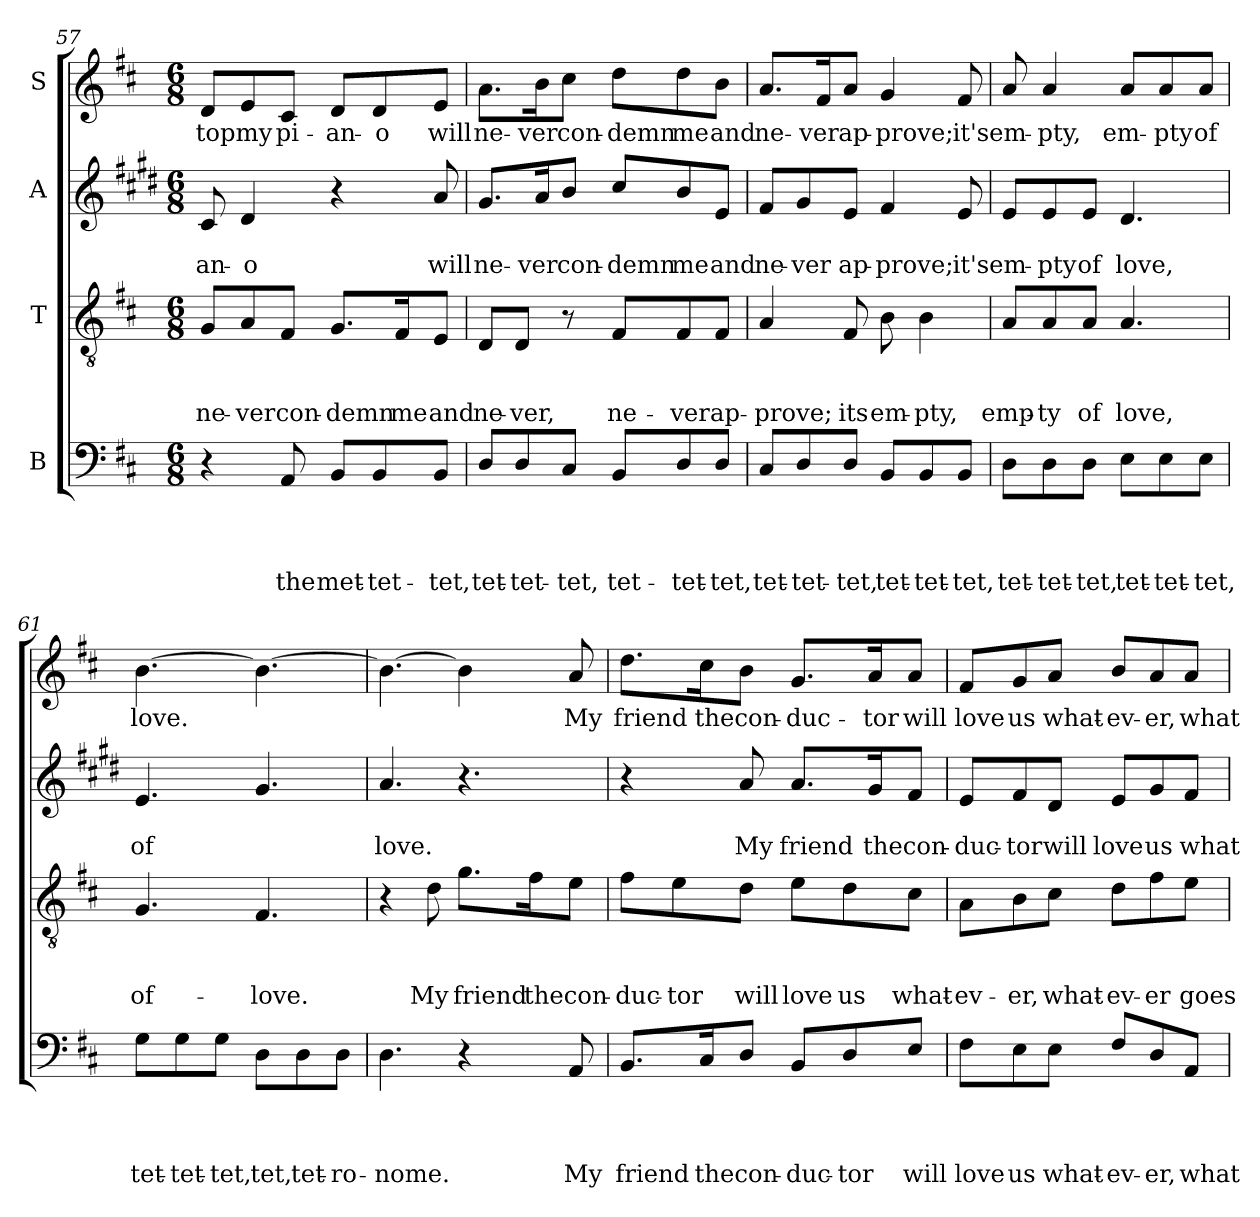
**kern	**text	**text	**text	**text	**kern	**text	**text	**text	**kern	**text	**text	**kern	**text
*part4	*part4	*part4	*part4	*part4	*part3	*part3	*part3	*part3	*part2	*part2	*part2	*part1	*part1
*staff4	*staff4	*staff4	*staff4	*staff4	*staff3	*staff3	*staff3	*staff3	*staff2	*staff2	*staff2	*staff1	*staff1
*I"B	*	*	*	*	*I"T	*	*	*	*I"A	*	*	*I"S	*
*clefF4	*	*	*	*	*clefGv2	*	*	*	*clefG2	*	*	*clefG2	*
*	*	*	*	*	*	*	*	*	*ITrd1c2	*	*	*	*
*k[f#c#]	*	*	*	*	*k[f#c#]	*	*	*	*k[f#c#]	*	*	*k[f#c#]	*
*D:	*	*	*	*	*D:	*	*	*	*D:	*	*	*D:	*
*M6/8	*	*	*	*	*M6/8	*	*	*	*M6/8	*	*	*M6/8	*
=57	=57	=57	=57	=57	=57	=57	=57	=57	=57	=57	=57	=57	=57
!	!	!	!	!	!	!	!	!LO:LY:b	!	!	!LO:LY:b	!	!LO:LY:b
4r	.	.	.	.	8G/L	.	.	ne-	8B/	.	-an-	8d/L	-top
!	!	!	!	!	!	!	!	!LO:LY:b	!	!	!LO:LY:b	!	!LO:LY:b
.	.	.	.	.	8A/	.	.	-ver	4c#/	.	-o	8e/	my
!	!	!	!	!LO:LY:b	!	!	!	!LO:LY:b	!	!	!	!	!LO:LY:b
8AA/	.	.	.	the	8F#/J	.	.	con-	.	.	.	8c#/J	pi-
!	!	!	!	!LO:LY:b	!	!	!	!LO:LY:b	!	!	!	!	!LO:LY:b
8BB/L	.	.	.	met-	8.G/L	.	.	-demn	4r	.	.	8d/L	-an-
!	!	!	!	!LO:LY:b	!	!	!	!	!	!	!	!	!LO:LY:b
8BB/	.	.	.	-tet-	.	.	.	.	.	.	.	8d/	-o
!	!	!	!	!	!	!	!	!LO:LY:b	!	!	!	!	!
.	.	.	.	.	16F#/k	.	.	me	.	.	.	.	.
!	!	!	!	!LO:LY:b	!	!	!	!LO:LY:b	!	!	!LO:LY:b	!	!LO:LY:b
8BB/J	.	.	.	-tet,	8E/J	.	.	and	8g/	.	will	8e/J	will
=58	=58	=58	=58	=58	=58	=58	=58	=58	=58	=58	=58	=58	=58
!	!	!	!	!LO:LY:b	!	!	!	!LO:LY:b	!	!	!LO:LY:b	!	!LO:LY:b
8D/L	.	.	.	tet-	8D/L	.	.	ne-	8.f#/L	.	ne-	8.a\L	ne-
!	!	!	!	!LO:LY:b	!	!	!	!LO:LY:b	!	!	!	!	!
8D/	.	.	.	-tet-	8D/J	.	.	-ver,	.	.	.	.	.
!	!	!	!	!	!	!	!	!	!	!	!LO:LY:b	!	!LO:LY:b
.	.	.	.	.	.	.	.	.	16g/k	.	-ver	16b\k	-ver
!	!	!	!	!LO:LY:b	!	!	!	!	!	!	!LO:LY:b	!	!LO:LY:b
8C#/J	.	.	.	-tet,	8r	.	.	.	8a/J	.	con-	8cc#\J	con-
!	!	!	!	!LO:LY:b	!	!	!	!LO:LY:b	!	!	!LO:LY:b	!	!LO:LY:b
8BB/L	.	.	.	tet-	8F#/L	.	.	ne-	8b/L	.	-demn	8dd\L	-demn
!	!	!	!	!LO:LY:b	!	!	!	!LO:LY:b	!	!	!LO:LY:b	!	!LO:LY:b
8D/	.	.	.	-tet-	8F#/	.	.	-ver	8a/	.	me	8dd\	me
!	!	!	!	!LO:LY:b	!	!	!	!LO:LY:b	!	!	!LO:LY:b	!	!LO:LY:b
8D/J	.	.	.	-tet,	8F#/J	.	.	ap-	8d/J	.	and	8b\J	and
=59	=59	=59	=59	=59	=59	=59	=59	=59	=59	=59	=59	=59	=59
!	!	!	!	!LO:LY:b	!	!	!	!LO:LY:b	!	!	!LO:LY:b	!	!LO:LY:b
8C#/L	.	.	.	tet-	4A/	.	.	-prove;	8e/L	.	ne-	8.a/L	ne-
!	!	!	!	!LO:LY:b	!	!	!	!	!	!	!LO:LY:b	!	!
8D/	.	.	.	-tet-	.	.	.	.	8f#/	.	-ver	.	.
!	!	!	!	!	!	!	!	!	!	!	!	!	!LO:LY:b
.	.	.	.	.	.	.	.	.	.	.	.	16f#/k	-ver
!	!	!	!	!LO:LY:b	!	!	!	!LO:LY:b	!	!	!LO:LY:b	!	!LO:LY:b
8D/J	.	.	.	-tet,	8F#/	.	.	its	8d/J	.	ap-	8a/J	ap-
!	!	!	!	!LO:LY:b	!	!	!	!LO:LY:b	!	!	!LO:LY:b	!	!LO:LY:b
8BB/L	.	.	.	tet-	8B\	.	.	em-	4e/	.	-prove;	4g/	-prove;
!	!	!	!	!LO:LY:b	!	!	!	!LO:LY:b	!	!	!	!	!
8BB/	.	.	.	-tet-	4B\	.	.	-pty,	.	.	.	.	.
!	!	!	!	!LO:LY:b	!	!	!	!	!	!	!LO:LY:b	!	!LO:LY:b
8BB/J	.	.	.	-tet,	.	.	.	.	8d/	.	it's	8f#/	it's
!!LO:LB:g=z
=60	=60	=60	=60	=60	=60	=60	=60	=60	=60	=60	=60	=60	=60
!	!	!	!	!LO:LY:b	!	!	!	!LO:LY:b	!	!	!LO:LY:b	!	!LO:LY:b
8D\L	.	.	.	tet-	8A/L	.	.	emp-	8d/L	.	em-	8a/	em-
!	!	!	!	!LO:LY:b	!	!	!	!LO:LY:b	!	!	!LO:LY:b	!	!LO:LY:b
8D\	.	.	.	-tet-	8A/	.	.	-ty	8d/	.	-pty	4a/	-pty,
!	!	!	!	!LO:LY:b	!	!	!	!LO:LY:b	!	!	!LO:LY:b	!	!
8D\J	.	.	.	-tet,	8A/J	.	.	of	8d/J	.	of	.	.
!	!	!	!	!LO:LY:b	!	!	!	!LO:LY:b	!	!	!LO:LY:b	!	!LO:LY:b
8E\L	.	.	.	tet-	4.A/	.	.	love,	4.c#/	.	love,	8a/L	em-
!	!	!	!	!LO:LY:b	!	!	!	!	!	!	!	!	!LO:LY:b
8E\	.	.	.	-tet-	.	.	.	.	.	.	.	8a/	-pty
!	!	!	!	!LO:LY:b	!	!	!	!	!	!	!	!	!LO:LY:b
8E\J	.	.	.	-tet,	.	.	.	.	.	.	.	8a/J	of
=61	=61	=61	=61	=61	=61	=61	=61	=61	=61	=61	=61	=61	=61
!	!	!	!	!LO:LY:b	!	!	!	!LO:LY:b	!	!	!LO:LY:b	!	!LO:LY:b
8G\L	.	.	.	tet-	4.G/	.	.	of-	4.d/	.	of	[4.b\	love.
!	!	!	!	!LO:LY:b	!	!	!	!	!	!	!	!	!
8G\	.	.	.	-tet-	.	.	.	.	.	.	.	.	.
!	!	!	!	!LO:LY:b	!	!	!	!	!	!	!	!	!
8G\J	.	.	.	-tet,	.	.	.	.	.	.	.	.	.
!	!	!	!	!LO:LY:b	!	!	!	!LO:LY:b	!	!	!	!	!
8D\L	.	.	.	tet,	4.F#/	.	.	-love.	4.f#/	.	.	4.b\_	.
!	!	!	!	!LO:LY:b	!	!	!	!	!	!	!	!	!
8D\	.	.	.	tet-	.	.	.	.	.	.	.	.	.
!	!	!	!	!LO:LY:b	!	!	!	!	!	!	!	!	!
8D\J	.	.	.	-ro-	.	.	.	.	.	.	.	.	.
=62	=62	=62	=62	=62	=62	=62	=62	=62	=62	=62	=62	=62	=62
!	!	!	!	!LO:LY:b	!	!	!	!	!	!	!LO:LY:b	!	!
4.D\	.	.	.	-nome.	4r	.	.	.	4.g/	.	love.	4.b\_	.
!	!	!	!	!	!	!	!	!LO:LY:b	!	!	!	!	!
.	.	.	.	.	8d\	.	.	My	.	.	.	.	.
!	!	!	!	!	!	!	!	!LO:LY:b	!	!	!	!	!
4r	.	.	.	.	8.g\L	.	.	friend	4.r	.	.	4b\]	.
!	!	!	!	!	!	!	!	!LO:LY:b	!	!	!	!	!
.	.	.	.	.	16f#\k	.	.	the	.	.	.	.	.
!	!	!	!	!LO:LY:b	!	!	!	!LO:LY:b	!	!	!	!	!LO:LY:b
8AA/	.	.	.	My	8e\J	.	.	con-	.	.	.	8a/	My
=63	=63	=63	=63	=63	=63	=63	=63	=63	=63	=63	=63	=63	=63
!	!	!	!	!LO:LY:b	!	!	!	!LO:LY:b	!	!	!	!	!LO:LY:b
8.BB/L	.	.	.	friend	8f#\L	.	.	-duc-	4r	.	.	8.dd\L	friend
!	!	!	!	!	!	!	!	!LO:LY:b	!	!	!	!	!
.	.	.	.	.	8e\	.	.	-tor	.	.	.	.	.
!	!	!	!	!LO:LY:b	!	!	!	!	!	!	!	!	!LO:LY:b
16C#/k	.	.	.	the	.	.	.	.	.	.	.	16cc#\k	the
!	!	!	!	!LO:LY:b	!	!	!	!LO:LY:b	!	!	!LO:LY:b	!	!LO:LY:b
8D/J	.	.	.	con-	8d\J	.	.	will	8g/	.	My	8b\J	con-
!	!	!	!	!LO:LY:b	!	!	!	!LO:LY:b	!	!	!LO:LY:b	!	!LO:LY:b
8BB/L	.	.	.	-duc-	8e\L	.	.	love	8.g/L	.	friend	8.g/L	-duc-
!	!	!	!	!LO:LY:b	!	!	!	!LO:LY:b	!	!	!	!	!
8D/	.	.	.	-tor	8d\	.	.	us	.	.	.	.	.
!	!	!	!	!	!	!	!	!	!	!	!LO:LY:b	!	!LO:LY:b
.	.	.	.	.	.	.	.	.	16f#/k	.	the	16a/k	-tor
!	!	!	!	!LO:LY:b	!	!	!	!LO:LY:b	!	!	!LO:LY:b	!	!LO:LY:b
8E/J	.	.	.	will	8c#\J	.	.	what-	8e/J	.	con-	8a/J	will
!!LO:PB:g=z
=64	=64	=64	=64	=64	=64	=64	=64	=64	=64	=64	=64	=64	=64
!	!	!	!	!LO:LY:b	!	!	!	!LO:LY:b	!	!	!LO:LY:b	!	!LO:LY:b
8F#\L	.	.	.	love	8A\L	.	.	-ev-	8d/L	.	-duc-	8f#/L	love
!	!	!	!	!LO:LY:b	!	!	!	!LO:LY:b	!	!	!LO:LY:b	!	!LO:LY:b
8E\	.	.	.	us	8B\	.	.	-er,	8e/	.	-tor	8g/	us
!	!	!	!	!LO:LY:b	!	!	!	!LO:LY:b	!	!	!LO:LY:b	!	!LO:LY:b
8E\J	.	.	.	what-	8c#\J	.	.	what-	8c#/J	.	will	8a/J	what-
!	!	!	!	!LO:LY:b	!	!	!	!LO:LY:b	!	!	!LO:LY:b	!	!LO:LY:b
8F#/L	.	.	.	-ev-	8d\L	.	.	-ev-	8d/L	.	love	8b/L	-ev-
!	!	!	!	!LO:LY:b	!	!	!	!LO:LY:b	!	!	!LO:LY:b	!	!LO:LY:b
8D/	.	.	.	-er,	8f#\	.	.	-er	8f#/	.	us	8a/	-er,
!	!	!	!	!LO:LY:b	!	!	!	!LO:LY:b	!	!	!LO:LY:b	!	!LO:LY:b
8AA/J	.	.	.	what-	8e\J	.	.	goes	8e/J	.	what-	8a/J	what-
=	=	=	=	=	=	=	=	=	=	=	=	=	=
*-	*-	*-	*-	*-	*-	*-	*-	*-	*-	*-	*-	*-	*-
